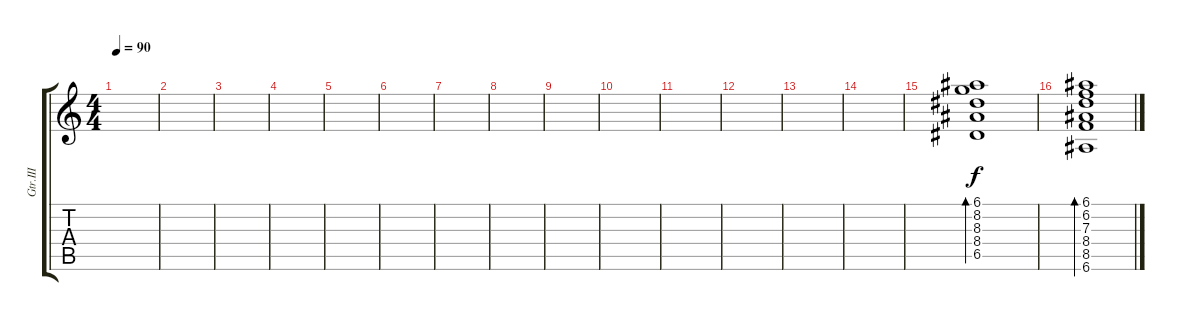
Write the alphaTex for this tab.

\track ("Gtr.III" "Gtr.III") {instrument acousticguitarnylon}
\staff {score tabs}
\tuning (E4 B3 G3 D3 A2 E2) {hide}
\ts (4 4)
\tempo 90
\clef g2
\ks c
|
|
|
|
|
|
|
|
|
|
|
|
|
|
(6.1 8.2 8.3 8.4 6.5).1{bd 60} |
(6.1 6.2 7.3 8.4 8.5 6.6).1{bd 60}
